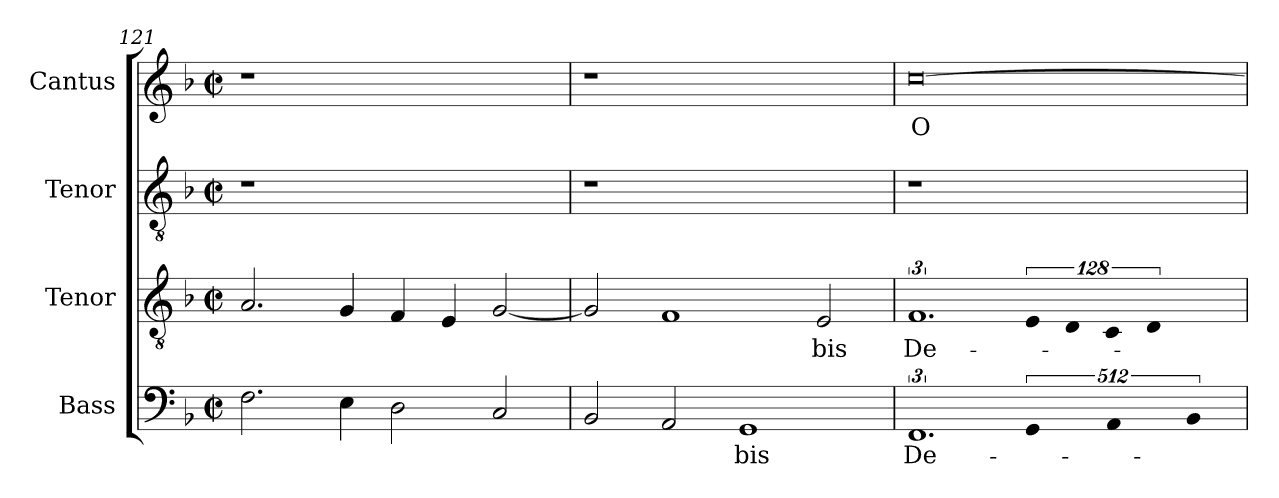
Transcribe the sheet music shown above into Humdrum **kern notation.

**kern	**text	**kern	**text	**kern	**kern	**text
*part4	*part4	*part3	*part3	*part2	*part1	*part1
*staff4	*staff4	*staff3	*staff3	*staff2	*staff1	*staff1
*I"Bass	*	*I"Tenor	*	*I"Tenor	*I"Cantus	*
*	*	*I'Tenor	*	*	*	*
!!LO:LB:g=z
*clefF4	*	*clefGv2	*	*clefGv2	*clefG2	*
*	*	*ITrd7c12	*	*ITrd7c12	*	*
*k[b-]	*	*k[b-]	*	*k[b-]	*k[b-]	*
*F:	*	*F:	*	*F:	*F:	*
*M2/2	*	*M2/2	*	*M2/2	*M2/2	*
*met(c|)	*	*met(c|)	*	*met(c|)	*met(c|)	*
=121	=121	=121	=121	=121	=121	=121
!	!	!	!	!LO:N:vis=1	!LO:N:vis=1	!
2.Fi\	.	2.AAi/	.	1r	1r	.
4Ei\	.	4GGi/	.	.	.	.
2Di\	.	4FFi/	.	1ryy	1ryy	.
.	.	4EEi/	.	.	.	.
2Ci/	.	[<2GGi/	.	.	.	.
=122	=122	=122	=122	=122	=122	=122
!	!	!	!	!LO:N:vis=1	!LO:N:vis=1	!
2BB-i/	.	2GGi/]	.	1r	1r	.
2AAi/	.	1FFi	.	.	.	.
!	!LO:LY:b:color=#000000	!	!	!	!	!
1GGi	-bis	.	.	1ryy	1ryy	.
!	!	!	!LO:LY:b:color=#000000	!	!	!
.	.	2EEi/	-bis	.	.	.
=123	=123	=123	=123	=123	=123	=123
!	!LO:LY:b:color=#000000	!	!	!	!	!
!	!	!	!LO:LY:b:color=#000000	!LO:N:vis=1	!	!
!	!	!	!	!	!	!LO:LY:b:color=#000000
3%2.FFi	De-	3%2.FFi	De-	1r	[>0cci	O-
!LO:N:vis=2	!	!LO:N:vis=4	!	!	!	!
1024%341GGi/	.	512%85EEi/	.	1ryy	.	.
!	!	!LO:N:vis=4	!	!	!	!
.	.	1024%171DDi/	.	.	.	.
!LO:N:vis=2	!	!LO:N:vis=2	!	!	!	!
1024%341AAi/	.	1024%341CCi/	.	.	.	.
!LO:N:vis=2	!	!LO:N:vis=2	!	!	!	!
512%171BB-i/	.	512%171DDi/	.	.	.	.
=	=	=	=	=	=	=
*-	*-	*-	*-	*-	*-	*-
